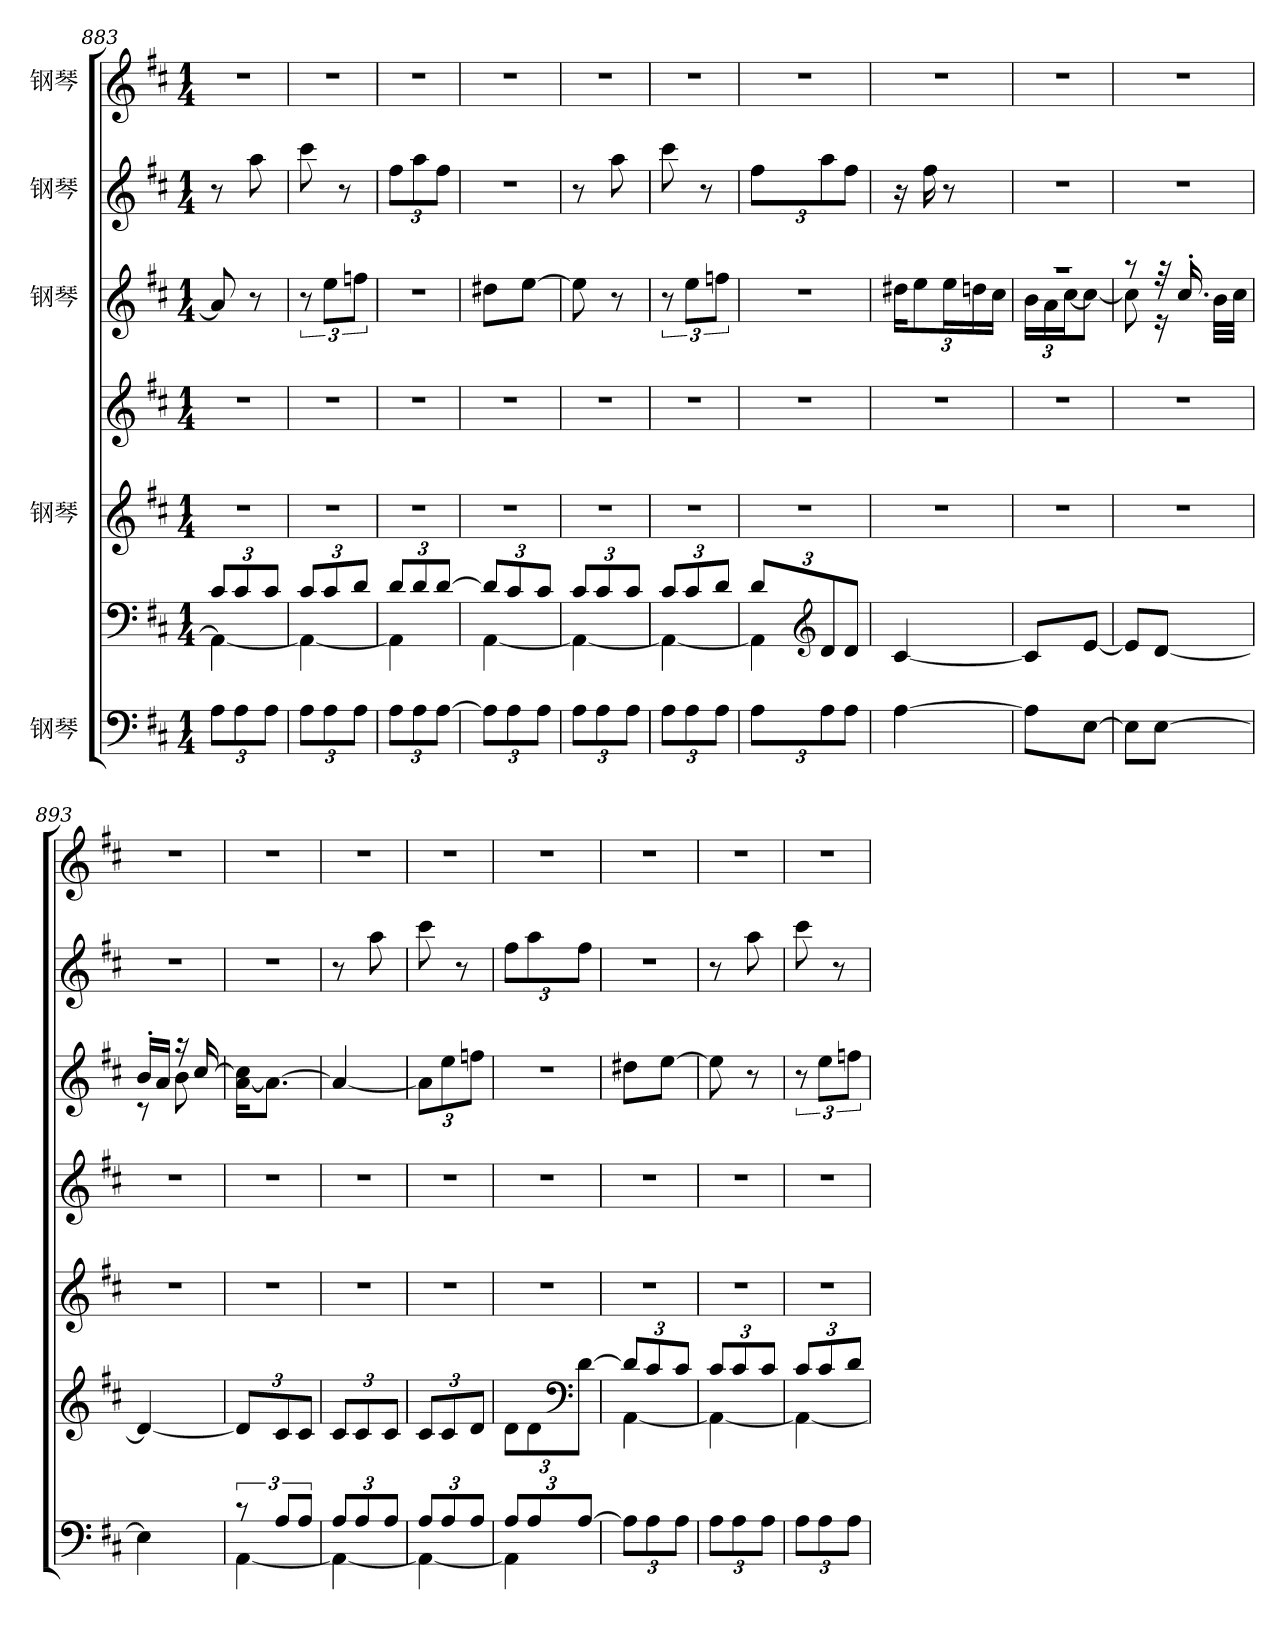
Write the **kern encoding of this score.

**kern	**kern	**kern	**kern	**kern	**kern	**kern
*part5	*part5	*part4	*part4	*part3	*part2	*part1
*staff7	*staff6	*staff5	*staff4	*staff3	*staff2	*staff1
*I"钢琴	*	*I"钢琴	*	*I"钢琴	*I"钢琴	*I"钢琴
*clefF4	*clefF4	*clefG2	*clefG2	*clefG2	*clefG2	*clefG2
*k[f#c#]	*k[f#c#]	*k[f#c#]	*k[f#c#]	*k[f#c#]	*k[f#c#]	*k[f#c#]
*M1/4	*M1/4	*M1/4	*M1/4	*M1/4	*M1/4	*M1/4
*Xbrackettup	*Xbrackettup	*	*	*	*	*
=883	=883	=883	=883	=883	=883	=883
*	*^	*	*	*	*	*
12A\L	12c#/L	4AA\_	4r	4r	8a/]	8r	4r
12A\	12c#/	.	.	.	.	.	.
.	.	.	.	.	8r	8aa\	.
12A\J	12c#/J	.	.	.	.	.	.
=884	=884	=884	=884	=884	=884	=884	=884
12A\L	12c#/L	4AA\_	4r	4r	12r	8ccc#\	4r
12A\	12c#/	.	.	.	12ee\L	.	.
.	.	.	.	.	.	8r	.
12A\J	12d/J	.	.	.	12ffn\J	.	.
!!LO:PB:g=z
=885	=885	=885	=885	=885	=885	=885	=885
*	*	*	*	*	*	*Xbrackettup	*
12A\L	12d/L	4AA\]	4r	4r	4r	12ff#\L	4r
12A\	12d/	.	.	.	.	12aa\	.
[12A\J	[12d/J	.	.	.	.	12ff#\J	.
=886	=886	=886	=886	=886	=886	=886	=886
12A\L]	12d/L]	[4AA\	4r	4r	8dd#X\L	4r	4r
12A\	12c#/	.	.	.	.	.	.
.	.	.	.	.	[8ee\J	.	.
12A\J	12c#/J	.	.	.	.	.	.
=887	=887	=887	=887	=887	=887	=887	=887
12A\L	12c#/L	4AA\_	4r	4r	8ee\]	8r	4r
12A\	12c#/	.	.	.	.	.	.
.	.	.	.	.	8r	8aa\	.
12A\J	12c#/J	.	.	.	.	.	.
=888	=888	=888	=888	=888	=888	=888	=888
12A\L	12c#/L	4AA\_	4r	4r	12r	8ccc#\	4r
12A\	12c#/	.	.	.	12ee\L	.	.
.	.	.	.	.	.	8r	.
12A\J	12d/J	.	.	.	12ffn\J	.	.
=889	=889	=889	=889	=889	=889	=889	=889
12A\L	12d/L	4AA\]	4r	4r	4r	12ff#\L	4r
*	*clefG2	*	*	*	*	*	*
12A\	12d/	.	.	.	.	12aa\	.
12A\J	12d/J	.	.	.	.	12ff#\J	.
*	*v	*v	*	*	*	*	*
=890	=890	=890	=890	=890	=890	=890
*	*	*	*	*Xbrackettup	*	*
[4A\	[4c#/	4r	4r	24dd#X\KL	16r	4r
.	.	.	.	12ee\	.	.
.	.	.	.	.	16ff#\	.
.	.	.	.	24ee\L	8r	.
.	.	.	.	24ddn\	.	.
.	.	.	.	24cc#\JJ	.	.
=891	=891	=891	=891	=891	=891	=891
*	*	*	*	*^	*	*
8A\L]	8c#/L]	4r	4r	4r	24b\LL	4r	4r
.	.	.	.	.	24a\	.	.
.	.	.	.	.	[24cc#\J	.	.
[8E\J	[8e/J	.	.	.	8cc#\J_	.	.
!!LO:PB:g=z
=892	=892	=892	=892	=892	=892	=892	=892
8E\L]	8e/L]	4r	4r	8r	8cc#\]	4r	4r
[8E\J	[8d/J	.	.	32r	16r	.	.
.	.	.	.	16.cc#'/	.	.	.
.	.	.	.	.	32b\LLL	.	.
.	.	.	.	.	32cc#\JJJ	.	.
=893	=893	=893	=893	=893	=893	=893	=893
4E\]	4d/_	4r	4r	16b'/LL	8r	4r	4r
.	.	.	.	16a/JJ	.	.	.
.	.	.	.	16r	8b\	.	.
.	.	.	.	[16cc#/	.	.	.
*	*	*	*	*v	*v	*	*
=894	=894	=894	=894	=894	=894	=894
*brackettup	*	*	*	*	*	*
*^	*	*	*	*	*	*
12r	[4AA\	12d/L]	4r	4r	[16a\ 16cc#\]KL	4r	4r
.	.	.	.	.	8.a\J_	.	.
12A/L	.	12c#/	.	.	.	.	.
12A/J	.	12c#/J	.	.	.	.	.
=895	=895	=895	=895	=895	=895	=895	=895
*Xbrackettup	*	*	*	*	*	*	*
12A/L	4AA\_	12c#/L	4r	4r	4a/_	8r	4r
12A/	.	12c#/	.	.	.	.	.
.	.	.	.	.	.	8aa\	.
12A/J	.	12c#/J	.	.	.	.	.
=896	=896	=896	=896	=896	=896	=896	=896
12A/L	4AA\_	12c#/L	4r	4r	12a\L]	8ccc#\	4r
12A/	.	12c#/	.	.	12ee\	.	.
.	.	.	.	.	.	8r	.
12A/J	.	12d/J	.	.	12ffn\J	.	.
=897	=897	=897	=897	=897	=897	=897	=897
12A/L	4AA\]	12d\L	4r	4r	4r	12ff#\L	4r
12A/	.	12d\	.	.	.	12aa\	.
*	*	*clefF4	*	*	*	*	*
[12A/J	.	[12d\J	.	.	.	12ff#\J	.
*v	*v	*	*	*	*	*	*
=898	=898	=898	=898	=898	=898	=898
*	*^	*	*	*	*	*
12A\L]	12d/L]	[4AA\	4r	4r	8dd#X\L	4r	4r
12A\	12c#/	.	.	.	.	.	.
.	.	.	.	.	[8ee\J	.	.
12A\J	12c#/J	.	.	.	.	.	.
=899	=899	=899	=899	=899	=899	=899	=899
12A\L	12c#/L	4AA\_	4r	4r	8ee\]	8r	4r
12A\	12c#/	.	.	.	.	.	.
.	.	.	.	.	8r	8aa\	.
12A\J	12c#/J	.	.	.	.	.	.
!!LO:PB:g=z
=900	=900	=900	=900	=900	=900	=900	=900
*	*	*	*	*	*brackettup	*	*
12A\L	12c#/L	4AA\_	4r	4r	12r	8ccc#\	4r
12A\	12c#/	.	.	.	12ee\L	.	.
.	.	.	.	.	.	8r	.
12A\J	12d/J	.	.	.	12ffn\J	.	.
*	*v	*v	*	*	*	*	*
=	=	=	=	=	=	=
*-	*-	*-	*-	*-	*-	*-
